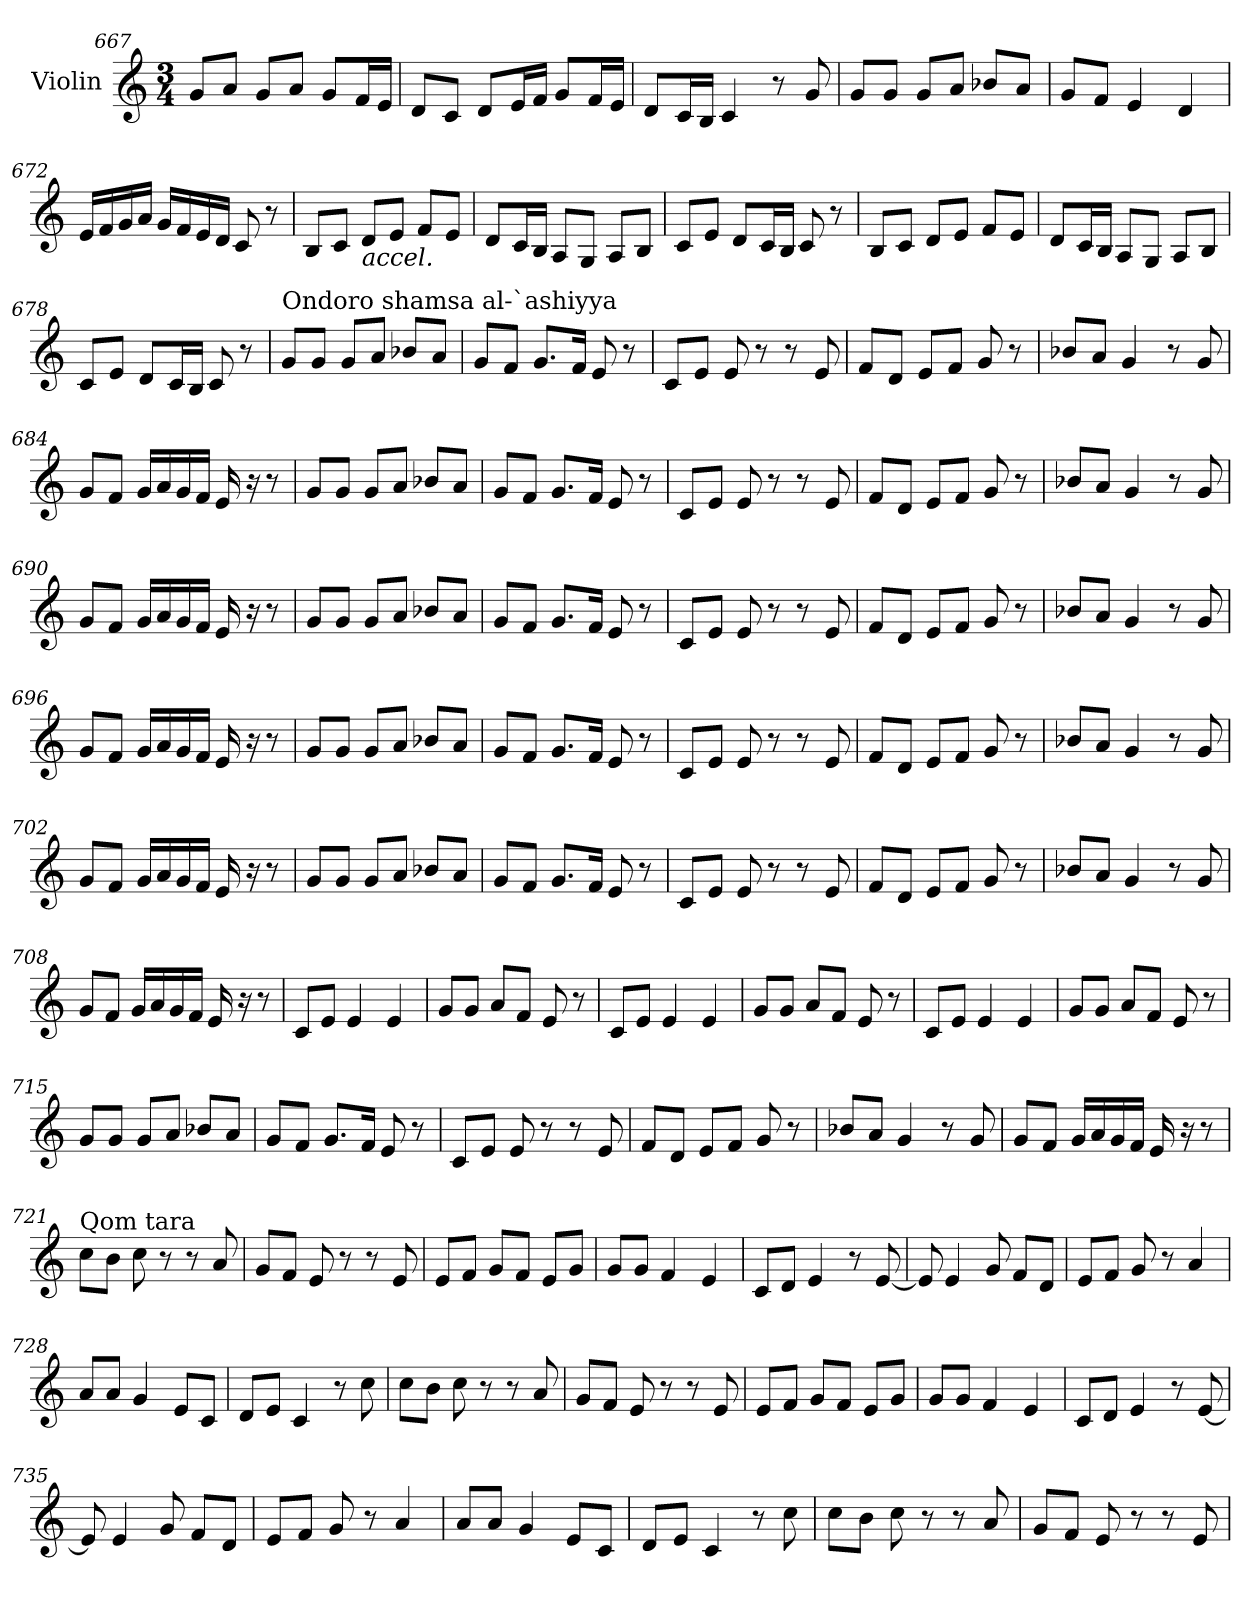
**kern
*part1
*staff1
*I"Violin
*clefG2
*k[]
*M3/4
=667
8g/L
8a/J
8g/L
8a/J
8g/L
16f/L
16e/JJ
=668
8d/L
8c/J
8d/L
16e/L
16f/JJ
8g/L
16f/L
16e/JJ
!!LO:LB:g=z
=669
8d/L
16c/L
16B/JJ
4c/
8r
8g/
=670
8g/L
8g/J
8g/L
8a/J
8b-X/L
8a/J
=671
8g/L
8f/J
4e/
4d/
=672
16e/LL
16f/
16g/
16a/JJ
16g/LL
16f/
16e/
16d/JJ
8c/
8r
=673
8B/L
8c/J
!LO:TX:b:i:t=accel.
8d/L
8e/J
8f/L
8e/J
!!LO:LB:g=z
=674
8d/L
16c/L
16B/JJ
8A/L
8G/J
8A/L
8B/J
=675
8c/L
8e/J
8d/L
16c/L
16B/JJ
8c/
8r
!!LO:LB:g=z
=676
8B/L
8c/J
8d/L
8e/J
8f/L
8e/J
=677
8d/L
16c/L
16B/JJ
8A/L
8G/J
8A/L
8B/J
=678
8c/L
8e/J
8d/L
16c/L
16B/JJ
8c/
8r
=679
*MM140
!LO:TX:a:t=Ondoro shamsa al-`ashiyya
8g/L
8g/J
8g/L
8a/J
8b-X/L
8a/J
=680
8g/L
8f/J
8.g/L
16f/Jk
8e/
8r
!!LO:LB:g=z
=681
8c/L
8e/J
8e/
8r
8r
8e/
!!LO:PB:g=z
=682
8f/L
8d/J
8e/L
8f/J
8g/
8r
=683
8b-X/L
8a/J
4g/
8r
8g/
=684
8g/L
8f/J
16g/LL
16a/
16g/
16f/JJ
16e/
16r
8r
=685
8g/L
8g/J
8g/L
8a/J
8b-X/L
8a/J
=686
8g/L
8f/J
8.g/L
16f/Jk
8e/
8r
!!LO:LB:g=z
=687
8c/L
8e/J
8e/
8r
8r
8e/
=688
8f/L
8d/J
8e/L
8f/J
8g/
8r
=689
8b-X/L
8a/J
4g/
8r
8g/
=690
8g/L
8f/J
16g/LL
16a/
16g/
16f/JJ
16e/
16r
8r
!!LO:LB:g=z
=691
8g/L
8g/J
8g/L
8a/J
8b-X/L
8a/J
=692
8g/L
8f/J
8.g/L
16f/Jk
8e/
8r
=693
8c/L
8e/J
8e/
8r
8r
8e/
=694
8f/L
8d/J
8e/L
8f/J
8g/
8r
=695
8b-X/L
8a/J
4g/
8r
8g/
!!LO:LB:g=z
=696
8g/L
8f/J
16g/LL
16a/
16g/
16f/JJ
16e/
16r
8r
=697
8g/L
8g/J
8g/L
8a/J
8b-X/L
8a/J
=698
8g/L
8f/J
8.g/L
16f/Jk
8e/
8r
=699
8c/L
8e/J
8e/
8r
8r
8e/
!!LO:LB:g=z
=700
8f/L
8d/J
8e/L
8f/J
8g/
8r
=701
8b-X/L
8a/J
4g/
8r
8g/
=702
8g/L
8f/J
16g/LL
16a/
16g/
16f/JJ
16e/
16r
8r
=703
8g/L
8g/J
8g/L
8a/J
8b-X/L
8a/J
=704
8g/L
8f/J
8.g/L
16f/Jk
8e/
8r
!!LO:LB:g=z
=705
8c/L
8e/J
8e/
8r
8r
8e/
=706
8f/L
8d/J
8e/L
8f/J
8g/
8r
=707
8b-X/L
8a/J
4g/
8r
8g/
=708
8g/L
8f/J
16g/LL
16a/
16g/
16f/JJ
16e/
16r
8r
!!LO:LB:g=z
=709
8c/L
8e/J
4e/
4e/
=710
8g/L
8g/J
8a/L
8f/J
8e/
8r
=711
8c/L
8e/J
4e/
4e/
=712
8g/L
8g/J
8a/L
8f/J
8e/
8r
=713
8c/L
8e/J
4e/
4e/
=714
8g/L
8g/J
8a/L
8f/J
8e/
8r
!!LO:LB:g=z
=715
8g/L
8g/J
8g/L
8a/J
8b-X/L
8a/J
=716
8g/L
8f/J
8.g/L
16f/Jk
8e/
8r
=717
8c/L
8e/J
8e/
8r
8r
8e/
!!LO:PB:g=z
=718
8f/L
8d/J
8e/L
8f/J
8g/
8r
=719
8b-X/L
8a/J
4g/
8r
8g/
=720
8g/L
8f/J
16g/LL
16a/
16g/
16f/JJ
16e/
16r
8r
=721
!LO:TX:a:t=Qom tara
8cc\L
8b\J
8cc\
8r
8r
8a/
=722
8g/L
8f/J
8e/
8r
8r
8e/
!!LO:LB:g=z
=723
8e/L
8f/J
8g/L
8f/J
8e/L
8g/J
!!LO:LB:g=z
=724
8g/L
8g/J
4f/
4e/
=725
8c/L
8d/J
4e/
8r
[8e/
=726
8e/]
4e/
8g/
8f/L
8d/J
=727
8e/L
8f/J
8g/
8r
4a/
=728
8a/L
8a/J
4g/
8e/L
8c/J
=729
8d/L
8e/J
4c/
8r
8cc\
!!LO:LB:g=z
=730
8cc\L
8b\J
8cc\
8r
8r
8a/
=731
8g/L
8f/J
8e/
8r
8r
8e/
=732
8e/L
8f/J
8g/L
8f/J
8e/L
8g/J
!!LO:LB:g=z
=733
8g/L
8g/J
4f/
4e/
=734
8c/L
8d/J
4e/
8r
[8e/
=735
8e/]
4e/
8g/
8f/L
8d/J
=736
8e/L
8f/J
8g/
8r
4a/
=737
8a/L
8a/J
4g/
8e/L
8c/J
=738
8d/L
8e/J
4c/
8r
8cc\
!!LO:LB:g=z
=739
8cc\L
8b\J
8cc\
8r
8r
8a/
=740
8g/L
8f/J
8e/
8r
8r
8e/
=
*-
